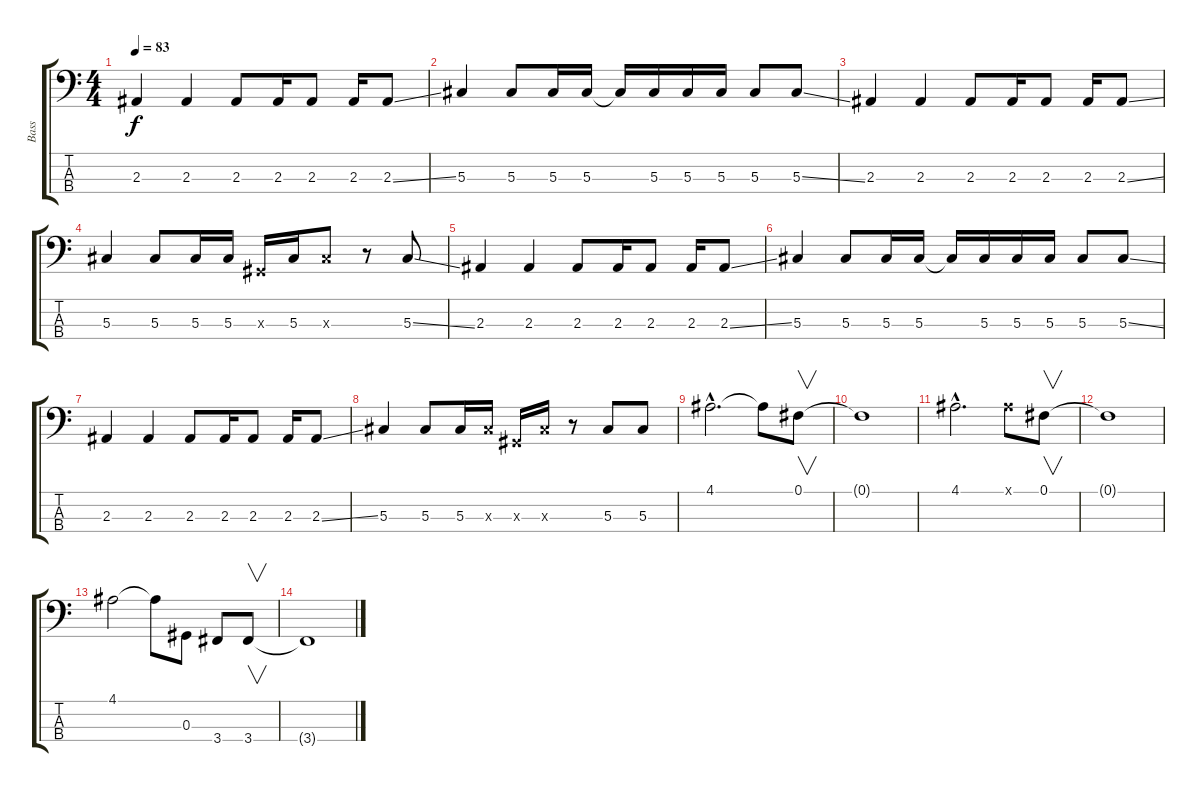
\track ("Bass" "Bass") {instrument electricbasspick}
\staff {score tabs}
\tuning (Gb2 Db2 Ab1 Eb1) {hide}
\ts (4 4)
\tempo 83
\clef f4
\ks c
2.3.4{dy f} 2.3.4 2.3.8 2.3.16 2.3.8 2.3.16 2.3{ss}.8 |
5.3.4 5.3.8 5.3.16 5.3.16 5.3{t}.16 5.3.16 5.3.16 5.3.16 5.3.8 5.3{ss}.8 |
2.3.4 2.3.4 2.3.8 2.3.16 2.3.8 2.3.16 2.3{ss}.8 |
5.3.4 5.3.8 5.3.16 5.3.16 0.3{x}.16 5.3.16 5.3{x}.8 r.8 5.3{ss}.8 |
2.3.4 2.3.4 2.3.8 2.3.16 2.3.8 2.3.16 2.3{ss}.8 |
5.3.4 5.3.8 5.3.16 5.3.16 5.3{t}.16 5.3.16 5.3.16 5.3.16 5.3.8 5.3{ss}.8 |
2.3.4 2.3.4 2.3.8 2.3.16 2.3.8 2.3.16 2.3{ss}.8 |
5.3.4 5.3.8 5.3.16 5.3{x}.16 0.3{x}.16 5.3{x}.16 r.8 5.3.8 5.3.8 |
4.1{hac}.2{d} 4.1{t}.8 0.1.8{v} |
0.1{t}.1 |
4.1{hac}.2{d} 4.1{x}.8 0.1.8{v} |
0.1{t}.1 |
4.1.2 4.1{t}.8 0.3.8 3.4.8 3.4.8{v} |
3.4{t}.1
